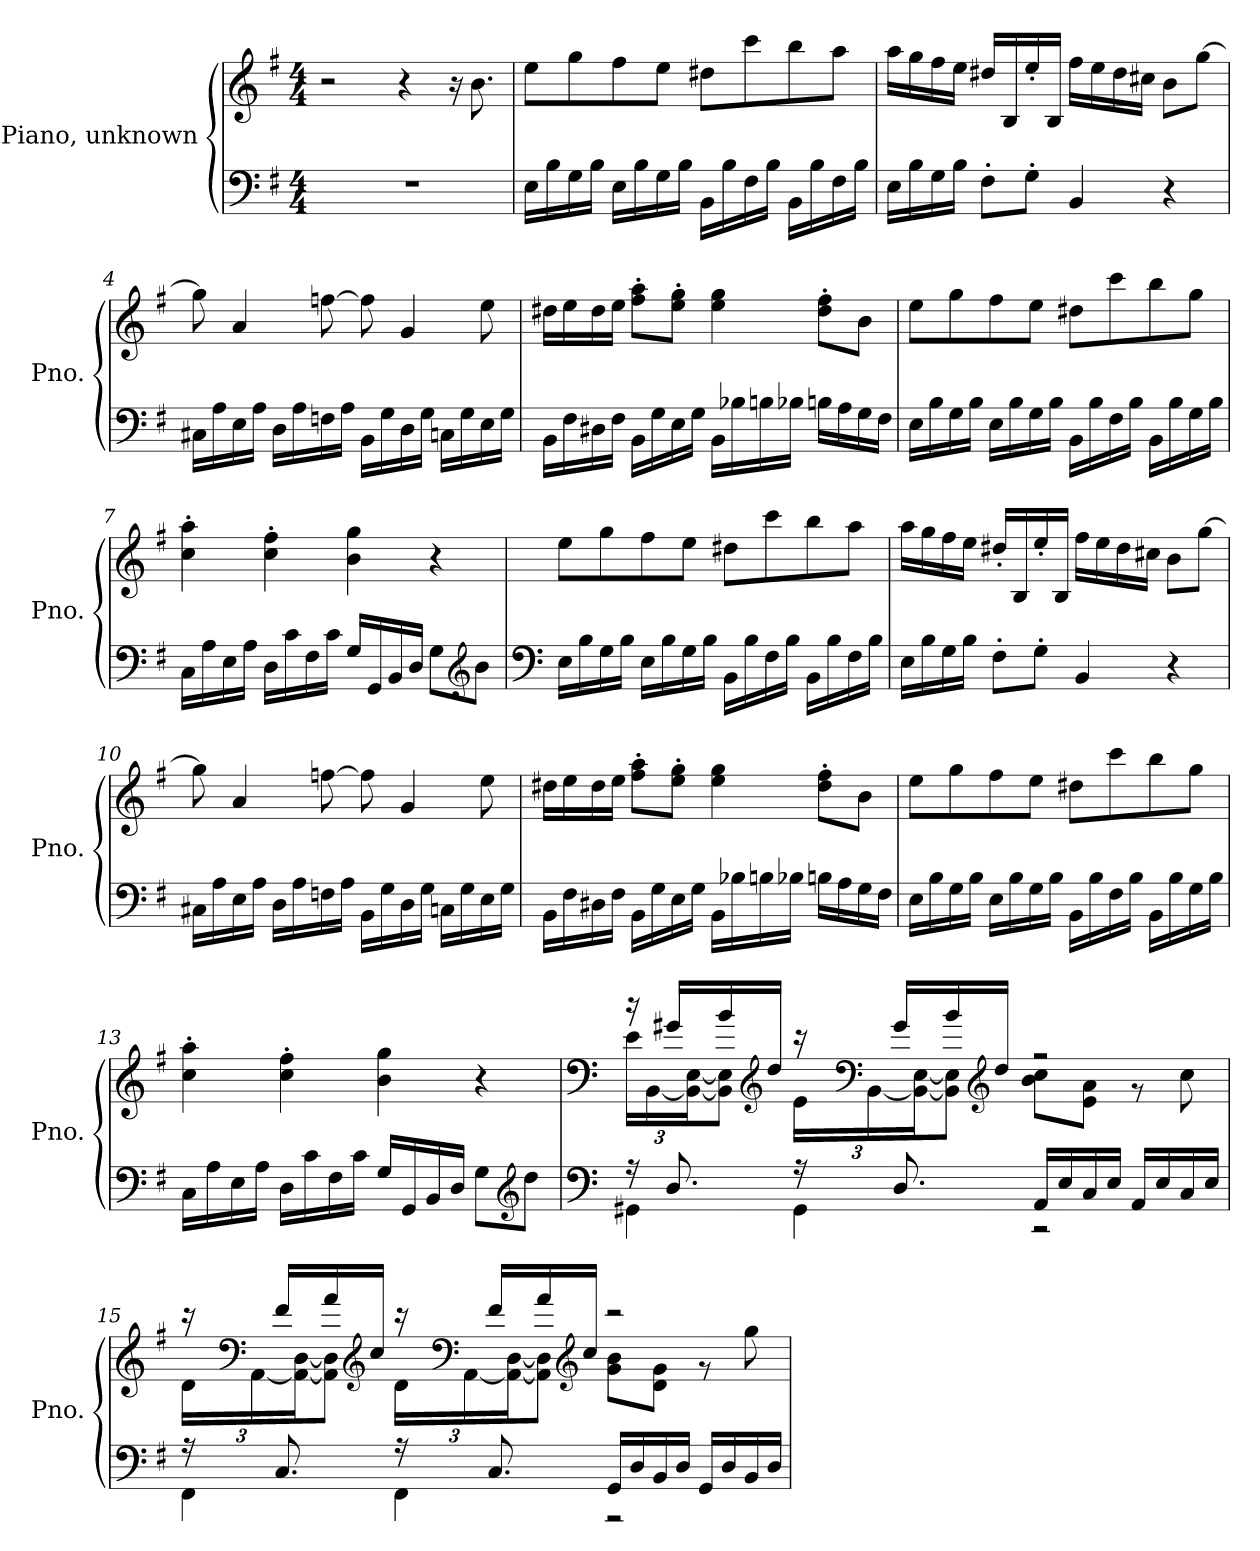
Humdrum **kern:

**kern	**kern
*part1	*part1
*staff2	*staff1
*I"Piano, unknown	*
*I'Pno.	*
*clefF4	*clefG2
*k[f#]	*k[f#]
*M4/4	*M4/4
*MM120	*MM120
=1	=1
1r	2r
.	4r
.	16r
.	8.b\
=2	=2
16E\LL	8ee\L
16B\	.
16G\	8gg\
16B\JJ	.
16E\LL	8ff#\
16B\	.
16G\	8ee\J
16B\JJ	.
16BB\LL	8dd#X\L
16B\	.
16F#\	8ccc\
16B\JJ	.
16BB\LL	8bb\
16B\	.
16F#\	8aa\J
16B\JJ	.
=3	=3
16E\LL	16aa\LL
16B\	16gg\
16G\	16ff#\
16B\JJ	16ee\JJ
8F#'\L	16dd#X/LL
.	16B/
8G'\J	16ee'/
.	16B/JJ
4BB/	16ff#\LL
.	16ee\
.	16dd#\
.	16cc#X\JJ
4r	8b\L
.	[8gg\J
!!LO:LB:g=z
=4	=4
16C#X\LL	8gg\]
16A\	.
16E\	4a/
16A\JJ	.
16D\LL	.
16A\	.
16Fn\	[8ffn\
16A\JJ	.
16BB\LL	8ff\]
16G\	.
16D\	4g/
16G\JJ	.
16Cn\LL	.
16G\	.
16E\	8ee\
16G\JJ	.
=5	=5
16BB\LL	16dd#X\LL
16F#\	16ee\
16D#X\	16dd#\
16F#\JJ	16ee\JJ
16BB\LL	8ff#\' 8aa\'L
16G\	.
16E\	8ee\' 8gg\'J
16G\JJ	.
16BB\LL	4ee\ 4gg\
16B-X\	.
16Bn\	.
16B-X\JJ	.
16Bn\LL	8dd#\' 8ff#\'L
16A\	.
16G\	8b\J
16F#\JJ	.
!!LO:LB:g=z
=6	=6
16E\LL	8ee\L
16B\	.
16G\	8gg\
16B\JJ	.
16E\LL	8ff#\
16B\	.
16G\	8ee\J
16B\JJ	.
16BB\LL	8dd#X\L
16B\	.
16F#\	8ccc\
16B\JJ	.
16BB\LL	8bb\
16B\	.
16G\	8gg\J
16B\JJ	.
=7	=7
16C\LL	4cc\' 4aa\'
16A\	.
16E\	.
16A\JJ	.
16D\LL	4cc\' 4ff#\'
16c\	.
16F#\	.
16c\JJ	.
16G/LL	4b\ 4gg\
16GG/	.
16BB/	.
16D/JJ	.
8G\L	4r
*clefG2	*
8b\J	.
!!LO:LB:g=z
=8	=8
*clefF4	*
16E\LL	8ee\L
16B\	.
16G\	8gg\
16B\JJ	.
16E\LL	8ff#\
16B\	.
16G\	8ee\J
16B\JJ	.
16BB\LL	8dd#X\L
16B\	.
16F#\	8ccc\
16B\JJ	.
16BB\LL	8bb\
16B\	.
16F#\	8aa\J
16B\JJ	.
=9	=9
16E\LL	16aa\LL
16B\	16gg\
16G\	16ff#\
16B\JJ	16ee\JJ
8F#'\L	16dd#X'/LL
.	16B/
8G'\J	16ee'/
.	16B/JJ
4BB/	16ff#\LL
.	16ee\
.	16dd#\
.	16cc#X\JJ
4r	8b\L
.	[8gg\J
!!LO:LB:g=z
=10	=10
16C#X\LL	8gg\]
16A\	.
16E\	4a/
16A\JJ	.
16D\LL	.
16A\	.
16Fn\	[8ffn\
16A\JJ	.
16BB\LL	8ff\]
16G\	.
16D\	4g/
16G\JJ	.
16Cn\LL	.
16G\	.
16E\	8ee\
16G\JJ	.
=11	=11
16BB\LL	16dd#X\LL
16F#\	16ee\
16D#X\	16dd#\
16F#\JJ	16ee\JJ
16BB\LL	8ff#\' 8aa\'L
16G\	.
16E\	8ee\' 8gg\'J
16G\JJ	.
16BB\LL	4ee\ 4gg\
16B-X\	.
16Bn\	.
16B-X\JJ	.
16Bn\LL	8dd#\' 8ff#\'L
16A\	.
16G\	8b\J
16F#\JJ	.
!!LO:LB:g=z
=12	=12
16E\LL	8ee\L
16B\	.
16G\	8gg\
16B\JJ	.
16E\LL	8ff#\
16B\	.
16G\	8ee\J
16B\JJ	.
16BB\LL	8dd#X\L
16B\	.
16F#\	8ccc\
16B\JJ	.
16BB\LL	8bb\
16B\	.
16G\	8gg\J
16B\JJ	.
=13	=13
16C\LL	4cc\' 4aa\'
16A\	.
16E\	.
16A\JJ	.
16D\LL	4cc\' 4ff#\'
16c\	.
16F#\	.
16c\JJ	.
16G/LL	4b\ 4gg\
16GG/	.
16BB/	.
16D/JJ	.
8G\L	4r
*clefG2	*
8dd\J	.
!!LO:PB:g=z
=14	=14
*clefF4	*clefF4
*^	*^
*	*	*	*Xbrackettup
16r	4GG#X\	16r	24e\LL
.	.	.	[24BB\
8.D/	.	16g#X/LL	.
.	.	.	24BB\_ [24E\J
.	.	16b/	8BB\] 8E\]J
*	*	*clefG2	*
.	.	16dd/JJ	.
16r	4GG#\	16r	24e\LL
*	*	*clefF4	*
.	.	.	[24BB\
8.D/	.	16g#/LL	.
.	.	.	24BB\_ [24E\J
.	.	16b/	8BB\] 8E\]J
*	*	*clefG2	*
.	.	16dd/JJ	.
16AA/LL	2r	2r	8b\ 8cc\L
16E/	.	.	.
16C/	.	.	8e\ 8a\J
16E/JJ	.	.	.
16AA/LL	.	.	8r
16E/	.	.	.
16C/	.	.	8cc\
16E/JJ	.	.	.
!!LO:LB:g=z	!!
=15	=15	=15	=15
16r	4FF#\	16r	24d\LL
*	*	*clefF4	*
.	.	.	[24AA\
8.C/	.	16f#/LL	.
.	.	.	24AA\_ [24D\J
.	.	16a/	8AA\] 8D\]J
*	*	*clefG2	*
.	.	16cc/JJ	.
16r	4FF#\	16r	24d\LL
*	*	*clefF4	*
.	.	.	[24AA\
8.C/	.	16f#/LL	.
.	.	.	24AA\_ [24D\J
.	.	16a/	8AA\] 8D\]J
*	*	*clefG2	*
.	.	16cc/JJ	.
16GG/LL	2r	2r	8g\ 8b\L
16D/	.	.	.
16BB/	.	.	8d\ 8g\J
16D/JJ	.	.	.
16GG/LL	.	.	8r
16D/	.	.	.
16BB/	.	.	8gg\
16D/JJ	.	.	.
*v	*v	*	*
*	*v	*v
=	=
*-	*-
